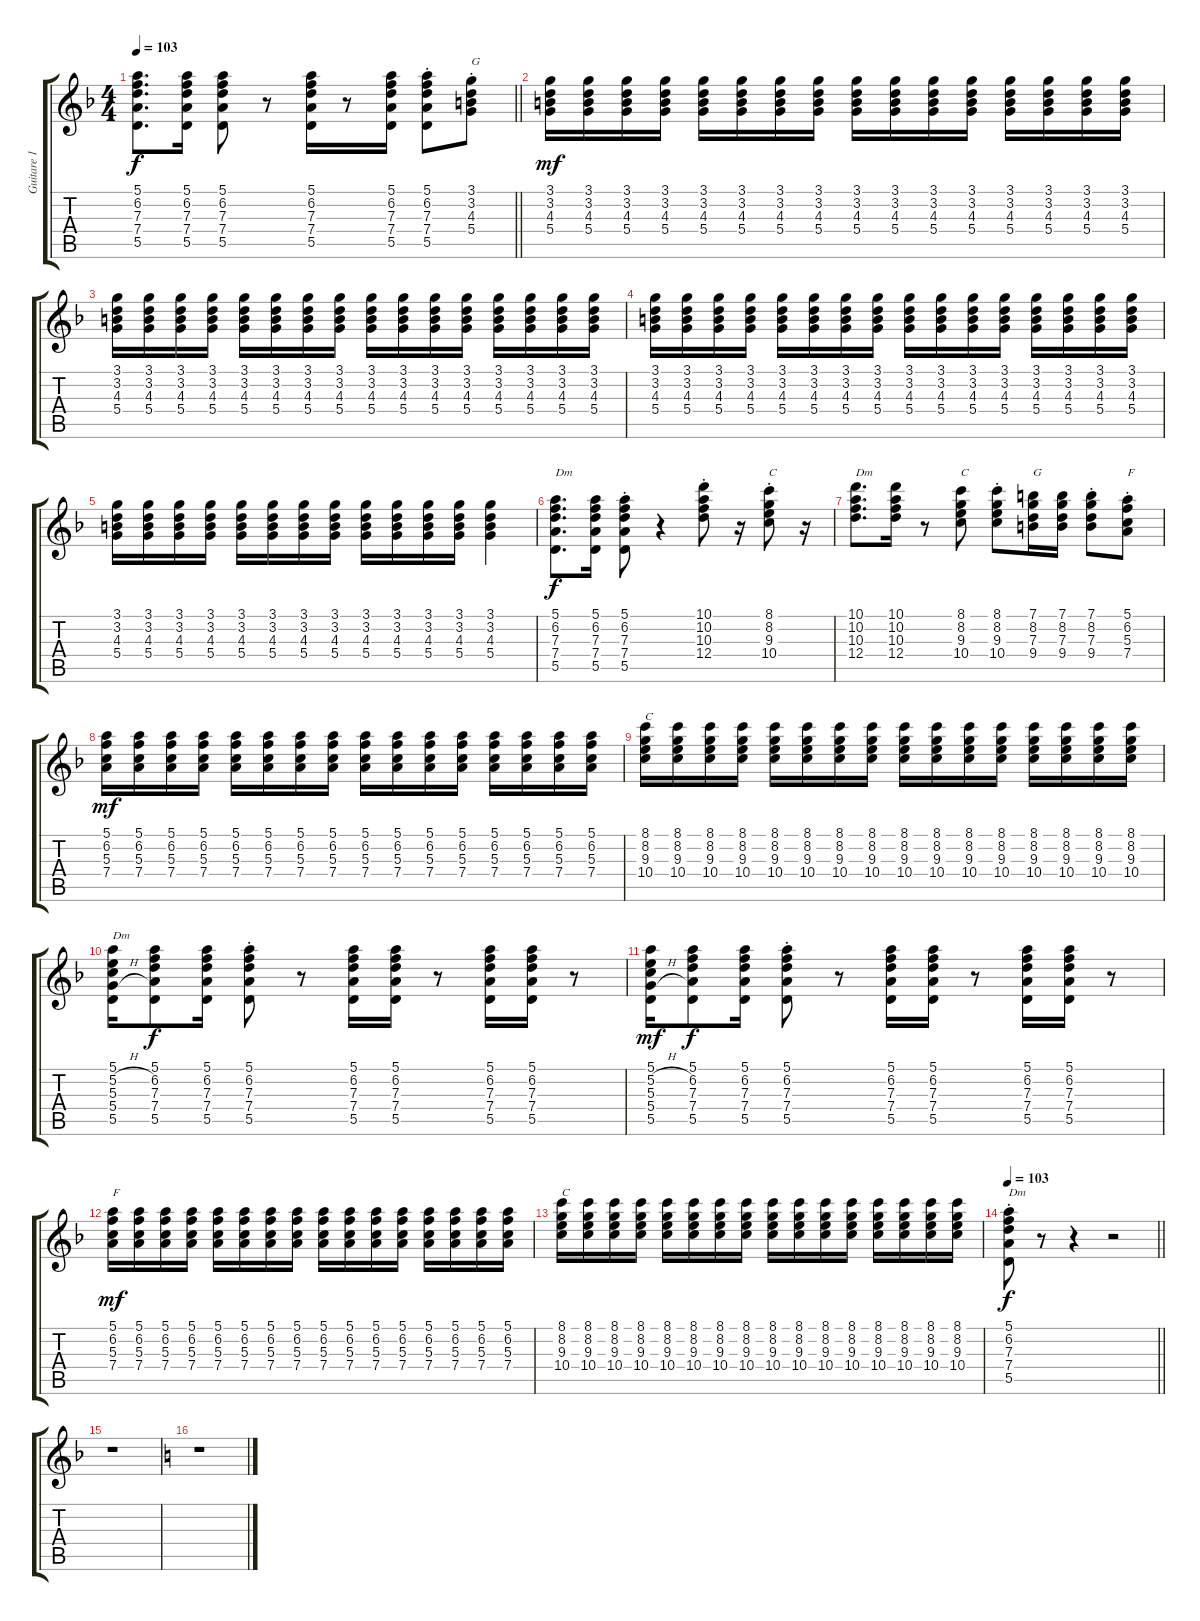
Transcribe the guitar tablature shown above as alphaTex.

\track ("Guitare 1" "Guitare 1") {instrument distortionguitar}
\staff {score tabs}
\tuning (E4 B3 G3 D3 A2 E2) {hide}
\ts (4 4)
\tempo 103
\clef g2
\barLineRight lightlight
\ks dminor
(5.1 6.2 7.3 7.4 5.5).8{d dy f} (5.1 6.2 7.3 7.4 5.5).16 (5.1 6.2 7.3 7.4 5.5).8 r.8 (5.1 6.2 7.3 7.4 5.5).16 r.8 (5.1 6.2 7.3 7.4 5.5).16 (5.1{st} 6.2{st} 7.3{st} 7.4{st} 5.5{st}).8 (3.1{st} 3.2{st} 4.3{st} 5.4{st}).8{txt "G"} |
(3.1 3.2 4.3 5.4).16{dy mf} (3.1 3.2 4.3 5.4).16 (3.1 3.2 4.3 5.4).16 (3.1 3.2 4.3 5.4).16 (3.1 3.2 4.3 5.4).16 (3.1 3.2 4.3 5.4).16 (3.1 3.2 4.3 5.4).16 (3.1 3.2 4.3 5.4).16 (3.1 3.2 4.3 5.4).16 (3.1 3.2 4.3 5.4).16 (3.1 3.2 4.3 5.4).16 (3.1 3.2 4.3 5.4).16 (3.1 3.2 4.3 5.4).16 (3.1 3.2 4.3 5.4).16 (3.1 3.2 4.3 5.4).16 (3.1 3.2 4.3 5.4).16 |
(3.1 3.2 4.3 5.4).16 (3.1 3.2 4.3 5.4).16 (3.1 3.2 4.3 5.4).16 (3.1 3.2 4.3 5.4).16 (3.1 3.2 4.3 5.4).16 (3.1 3.2 4.3 5.4).16 (3.1 3.2 4.3 5.4).16 (3.1 3.2 4.3 5.4).16 (3.1 3.2 4.3 5.4).16 (3.1 3.2 4.3 5.4).16 (3.1 3.2 4.3 5.4).16 (3.1 3.2 4.3 5.4).16 (3.1 3.2 4.3 5.4).16 (3.1 3.2 4.3 5.4).16 (3.1 3.2 4.3 5.4).16 (3.1 3.2 4.3 5.4).16 |
(3.1 3.2 4.3 5.4).16 (3.1 3.2 4.3 5.4).16 (3.1 3.2 4.3 5.4).16 (3.1 3.2 4.3 5.4).16 (3.1 3.2 4.3 5.4).16 (3.1 3.2 4.3 5.4).16 (3.1 3.2 4.3 5.4).16 (3.1 3.2 4.3 5.4).16 (3.1 3.2 4.3 5.4).16 (3.1 3.2 4.3 5.4).16 (3.1 3.2 4.3 5.4).16 (3.1 3.2 4.3 5.4).16 (3.1 3.2 4.3 5.4).16 (3.1 3.2 4.3 5.4).16 (3.1 3.2 4.3 5.4).16 (3.1 3.2 4.3 5.4).16 |
(3.1 3.2 4.3 5.4).16 (3.1 3.2 4.3 5.4).16 (3.1 3.2 4.3 5.4).16 (3.1 3.2 4.3 5.4).16 (3.1 3.2 4.3 5.4).16 (3.1 3.2 4.3 5.4).16 (3.1 3.2 4.3 5.4).16 (3.1 3.2 4.3 5.4).16 (3.1 3.2 4.3 5.4).16 (3.1 3.2 4.3 5.4).16 (3.1 3.2 4.3 5.4).16 (3.1 3.2 4.3 5.4).16 (3.1 3.2 4.3 5.4).4 |
(5.1 6.2 7.3 7.4 5.5).8{d txt "Dm" dy f} (5.1 6.2 7.3 7.4 5.5).16 (5.1{st} 6.2{st} 7.3{st} 7.4{st} 5.5{st}).8 r.4 (10.1{st} 10.2{st} 10.3{st} 12.4{st}).8 r.16 (8.1{st} 8.2{st} 9.3{st} 10.4{st}).8{txt "C"} r.16 |
(10.1 10.2 10.3 12.4).8{d txt "Dm"} (10.1 10.2 10.3 12.4).16 r.8 (8.1 8.2 9.3 10.4).8{txt "C"} (8.1{st} 8.2{st} 9.3{st} 10.4{st}).8 (7.1 8.2 7.3 9.4).16{txt "G"} (7.1 8.2 7.3 9.4).16 (7.1{st} 8.2{st} 7.3{st} 9.4{st}).8 (5.1{st} 6.2{st} 5.3{st} 7.4{st}).8{txt "F"} |
(5.1 6.2 5.3 7.4).16{dy mf} (5.1 6.2 5.3 7.4).16 (5.1 6.2 5.3 7.4).16 (5.1 6.2 5.3 7.4).16 (5.1 6.2 5.3 7.4).16 (5.1 6.2 5.3 7.4).16 (5.1 6.2 5.3 7.4).16 (5.1 6.2 5.3 7.4).16 (5.1 6.2 5.3 7.4).16 (5.1 6.2 5.3 7.4).16 (5.1 6.2 5.3 7.4).16 (5.1 6.2 5.3 7.4).16 (5.1 6.2 5.3 7.4).16 (5.1 6.2 5.3 7.4).16 (5.1 6.2 5.3 7.4).16 (5.1 6.2 5.3 7.4).16 |
(8.1 8.2 9.3 10.4).16{txt "C"} (8.1 8.2 9.3 10.4).16 (8.1 8.2 9.3 10.4).16 (8.1 8.2 9.3 10.4).16 (8.1 8.2 9.3 10.4).16 (8.1 8.2 9.3 10.4).16 (8.1 8.2 9.3 10.4).16 (8.1 8.2 9.3 10.4).16 (8.1 8.2 9.3 10.4).16 (8.1 8.2 9.3 10.4).16 (8.1 8.2 9.3 10.4).16 (8.1 8.2 9.3 10.4).16 (8.1 8.2 9.3 10.4).16 (8.1 8.2 9.3 10.4).16 (8.1 8.2 9.3 10.4).16 (8.1 8.2 9.3 10.4).16 |
(5.1 5.2{h} 5.3{h} 5.4{h} 5.5).16{txt "Dm"} (5.1 6.2 7.3 7.4 5.5).8{dy f} (5.1 6.2 7.3 7.4 5.5).16 (5.1{st} 6.2{st} 7.3{st} 7.4{st} 5.5{st}).8 r.8 (5.1 6.2 7.3 7.4 5.5).16 (5.1 6.2 7.3 7.4 5.5).16 r.8 (5.1 6.2 7.3 7.4 5.5).16 (5.1 6.2 7.3 7.4 5.5).16 r.8 |
(5.1 5.2{h} 5.3{h} 5.4{h} 5.5).16{dy mf} (5.1 6.2 7.3 7.4 5.5).8{dy f} (5.1 6.2 7.3 7.4 5.5).16 (5.1{st} 6.2{st} 7.3{st} 7.4{st} 5.5{st}).8 r.8 (5.1 6.2 7.3 7.4 5.5).16 (5.1 6.2 7.3 7.4 5.5).16 r.8 (5.1 6.2 7.3 7.4 5.5).16 (5.1 6.2 7.3 7.4 5.5).16 r.8 |
(5.1 6.2 5.3 7.4).16{txt "F" dy mf} (5.1 6.2 5.3 7.4).16 (5.1 6.2 5.3 7.4).16 (5.1 6.2 5.3 7.4).16 (5.1 6.2 5.3 7.4).16 (5.1 6.2 5.3 7.4).16 (5.1 6.2 5.3 7.4).16 (5.1 6.2 5.3 7.4).16 (5.1 6.2 5.3 7.4).16 (5.1 6.2 5.3 7.4).16 (5.1 6.2 5.3 7.4).16 (5.1 6.2 5.3 7.4).16 (5.1 6.2 5.3 7.4).16 (5.1 6.2 5.3 7.4).16 (5.1 6.2 5.3 7.4).16 (5.1 6.2 5.3 7.4).16 |
(8.1 8.2 9.3 10.4).16{txt "C"} (8.1 8.2 9.3 10.4).16 (8.1 8.2 9.3 10.4).16 (8.1 8.2 9.3 10.4).16 (8.1 8.2 9.3 10.4).16 (8.1 8.2 9.3 10.4).16 (8.1 8.2 9.3 10.4).16 (8.1 8.2 9.3 10.4).16 (8.1 8.2 9.3 10.4).16 (8.1 8.2 9.3 10.4).16 (8.1 8.2 9.3 10.4).16 (8.1 8.2 9.3 10.4).16 (8.1 8.2 9.3 10.4).16 (8.1 8.2 9.3 10.4).16 (8.1 8.2 9.3 10.4).16 (8.1 8.2 9.3 10.4).16 |
\tempo 103
\barLineRight lightlight
(5.1{st} 6.2{st} 7.3{st} 7.4{st} 5.5{st}).8{txt "Dm" dy f} r.8 r.4 r.2 |
r.1 |
\ks c
r.1
